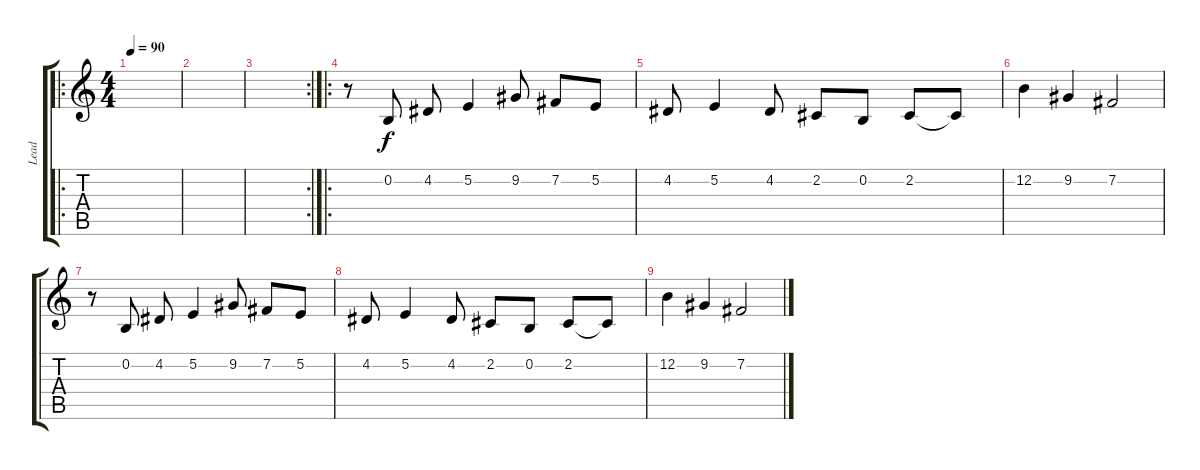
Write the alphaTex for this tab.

\track ("Lead" "Lead") {instrument orchestralharp}
\staff {score tabs}
\tuning (E4 B3 G3 D3 A2 E2) {hide}
\ro
\ts (4 4)
\tempo 90
\clef g2
\ks c
|
|
\rc 2
|
\ro
r.8 0.2.8 4.2.8 5.2.4 9.2.8 7.2.8 5.2.8 |
4.2.8 5.2.4 4.2.8 2.2.8 0.2.8 2.2.8 2.2{t}.8 |
12.2.4 9.2.4 7.2.2 |
r.8 0.2.8 4.2.8 5.2.4 9.2.8 7.2.8 5.2.8 |
4.2.8 5.2.4 4.2.8 2.2.8 0.2.8 2.2.8 2.2{t}.8 |
12.2.4 9.2.4 7.2.2
